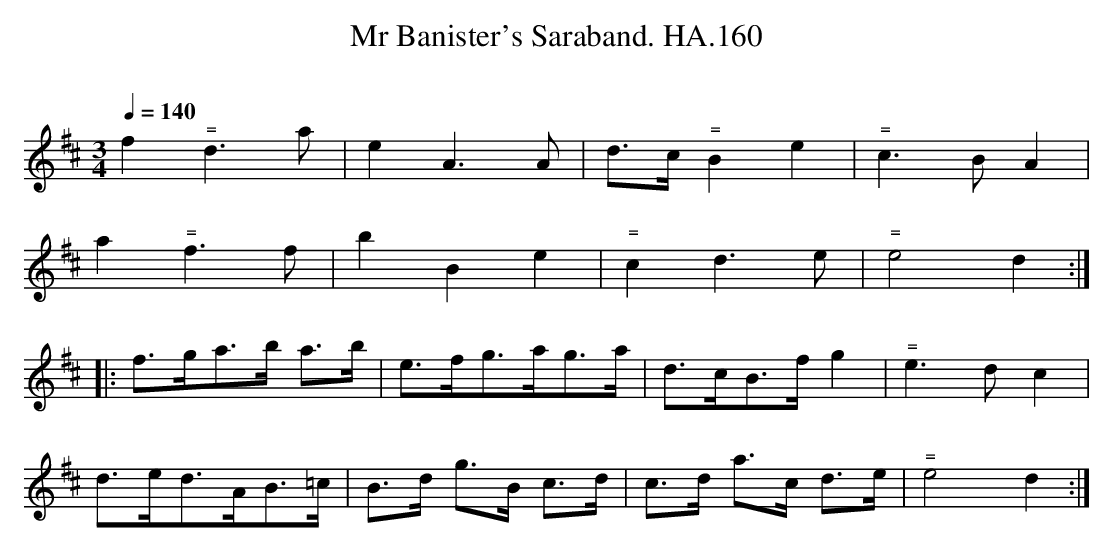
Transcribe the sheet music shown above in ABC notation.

X:1
T:Mr Banister's Saraband. HA.160
M:3/4
L:1/8
Q:1/4=140
O:
K:D
f2"^="d3a|e2A3A|d>c "^="B2e2|"^="c3BA2|
a2"^="f3f|b2B2e2|"="c2d3e|"="e4d2:|
|:f>ga>b a>b|e>fg>ag>a|d>cB>f g2|"^="e3dc2|
d>ed>AB>=c|B>d g>B c>d|c>d a>c d>e|"^="e4d2:|
